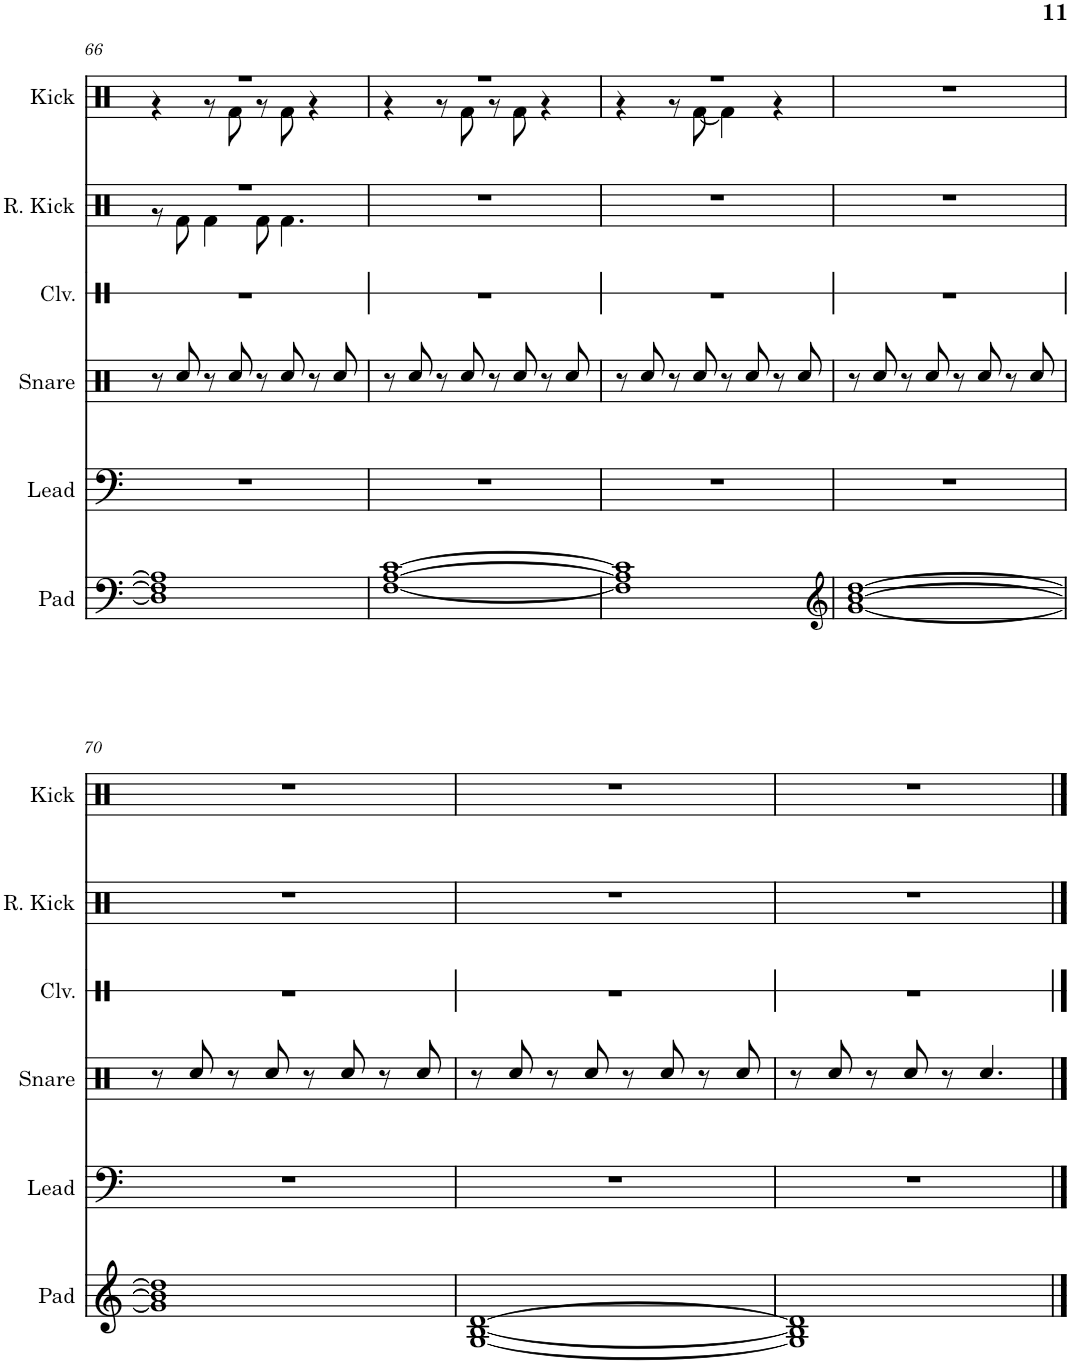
**kern	**kern	**kern	**kern	**kern	**kern
*part6	*part5	*part4	*part3	*part2	*part1
*staff6	*staff5	*staff4	*staff3	*staff2	*staff1
*I"Pad	*I"Lead	*I"Snare	*I"Claves	*I"Reverb Kick	*I"Kick
*I'Pad	*I'Lead	*I'Snare	*I'Clv.	*I'R. Kick	*I'Kick
!!LO:PB:g=z
*clefF4	*clefF4	*clefX	*clefX	*clefX	*clefX
*k[]	*k[]	*k[]	*k[]	*k[]	*k[]
*M4/4	*M4/4	*M4/4	*M4/4	*M4/4	*M4/4
=66	=66	=66	=66	=66	=66
*	*	*	*	*^	*^
1D] 1F] 1A]	1r	8r	1r	1r	8r	1r	4r
.	.	8Rcc/	.	.	8Rf\	.	.
.	.	8r	.	.	4Rf\	.	8r
.	.	8Rcc/	.	.	.	.	8Rf\
.	.	8r	.	.	8Rf\	.	8r
.	.	8Rcc/	.	.	4.Rf\	.	8Rf\
.	.	8r	.	.	.	.	4r
.	.	8Rcc/	.	.	.	.	.
*	*	*	*	*v	*v	*	*
=67	=67	=67	=67	=67	=67	=67
[1F [1A [1c	1r	8r	1r	1r	1r	4r
.	.	8Rcc/	.	.	.	.
.	.	8r	.	.	.	8r
.	.	8Rcc/	.	.	.	8Rf\
.	.	8r	.	.	.	8r
.	.	8Rcc/	.	.	.	8Rf\
.	.	8r	.	.	.	4r
.	.	8Rcc/	.	.	.	.
=68	=68	=68	=68	=68	=68	=68
1F] 1A] 1c]	1r	8r	1r	1r	1r	4r
.	.	8Rcc/	.	.	.	.
.	.	8r	.	.	.	8r
.	.	8Rcc/	.	.	.	[8Rf\
.	.	8r	.	.	.	4Rf\]
.	.	8Rcc/	.	.	.	.
.	.	8r	.	.	.	4r
.	.	8Rcc/	.	.	.	.
*	*	*	*	*	*v	*v
=69	=69	=69	=69	=69	=69
*clefG2	*	*	*	*	*
[1g [1b [1dd	1r	8r	1r	1r	1r
.	.	8Rcc/	.	.	.
.	.	8r	.	.	.
.	.	8Rcc/	.	.	.
.	.	8r	.	.	.
.	.	8Rcc/	.	.	.
.	.	8r	.	.	.
.	.	8Rcc/	.	.	.
!!LO:LB:g=z
=70	=70	=70	=70	=70	=70
1g] 1b] 1dd]	1r	8r	1r	1r	1r
.	.	8Rcc/	.	.	.
.	.	8r	.	.	.
.	.	8Rcc/	.	.	.
.	.	8r	.	.	.
.	.	8Rcc/	.	.	.
.	.	8r	.	.	.
.	.	8Rcc/	.	.	.
=71	=71	=71	=71	=71	=71
[1G [1B [1d	1r	8r	1r	1r	1r
.	.	8Rcc/	.	.	.
.	.	8r	.	.	.
.	.	8Rcc/	.	.	.
.	.	8r	.	.	.
.	.	8Rcc/	.	.	.
.	.	8r	.	.	.
.	.	8Rcc/	.	.	.
=72	=72	=72	=72	=72	=72
1G] 1B] 1d]	1r	8r	1r	1r	1r
.	.	8Rcc/	.	.	.
.	.	8r	.	.	.
.	.	8Rcc/	.	.	.
.	.	8r	.	.	.
.	.	4.Rcc/	.	.	.
==	==	==	==	==	==
*-	*-	*-	*-	*-	*-
